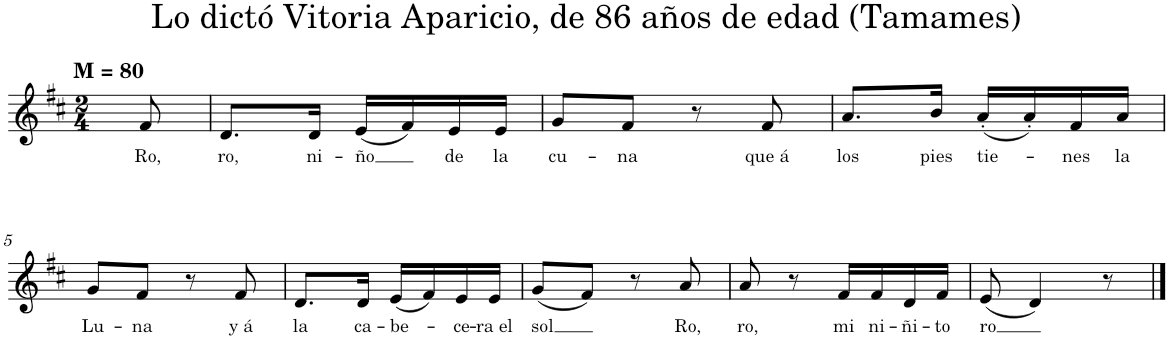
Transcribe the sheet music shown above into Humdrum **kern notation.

**kern	**text
*part1	*part1
*staff1	*staff1
*I"Nylon Guitar	*
*clefG2	*
*Trd7c12	*
*k[f#c#]	*
*M2/4	*
=1	=1
!LO:TX:a:B:t=M = 80	!
!	!LO:LY:b
8f#/	Ro,
=2	=2
!	!LO:LY:b
8.d/L	ro,
!	!LO:LY:b
16d/Jk	ni-
!	!LO:LY:b
(16e/LL	-ño
16f#/)	.
!	!LO:LY:b
16e/	de
!	!LO:LY:b
16e/JJ	la
=3	=3
!	!LO:LY:b
8g/L	cu-
!	!LO:LY:b
8f#/J	-na
8r	.
!	!LO:LY:b
8f#/	que á
=4	=4
!	!LO:LY:b
8.a/L	los
!	!LO:LY:b
16b/Jk	pies
!	!LO:LY:b
(16a'/LL	tie-
16a'/)	.
!	!LO:LY:b
16f#/	-nes
!	!LO:LY:b
16a/JJ	la
!!LO:LB:g=z
=5	=5
!	!LO:LY:b
8g/L	Lu-
!	!LO:LY:b
8f#/J	-na
8r	.
!	!LO:LY:b
8f#/	y á
=6	=6
!	!LO:LY:b
8.d/L	la
!	!LO:LY:b
16d/Jk	ca-
!	!LO:LY:b
(16e/LL	-be-
16f#/)	.
!	!LO:LY:b
16e/	-ce-
!	!LO:LY:b
16e/JJ	-ra el
=7	=7
!	!LO:LY:b
(8g/L	sol
8f#/J)	.
8r	.
!	!LO:LY:b
8a/	Ro,
=8	=8
!	!LO:LY:b
8a/	ro,
8r	.
!	!LO:LY:b
16f#/LL	mi
!	!LO:LY:b
16f#/	ni-
!	!LO:LY:b
16d/	-ñi-
!	!LO:LY:b
16f#/JJ	-to
=9	=9
!	!LO:LY:b
(8e/	ro
4d/)	.
8r	.
==	==
*-	*-
